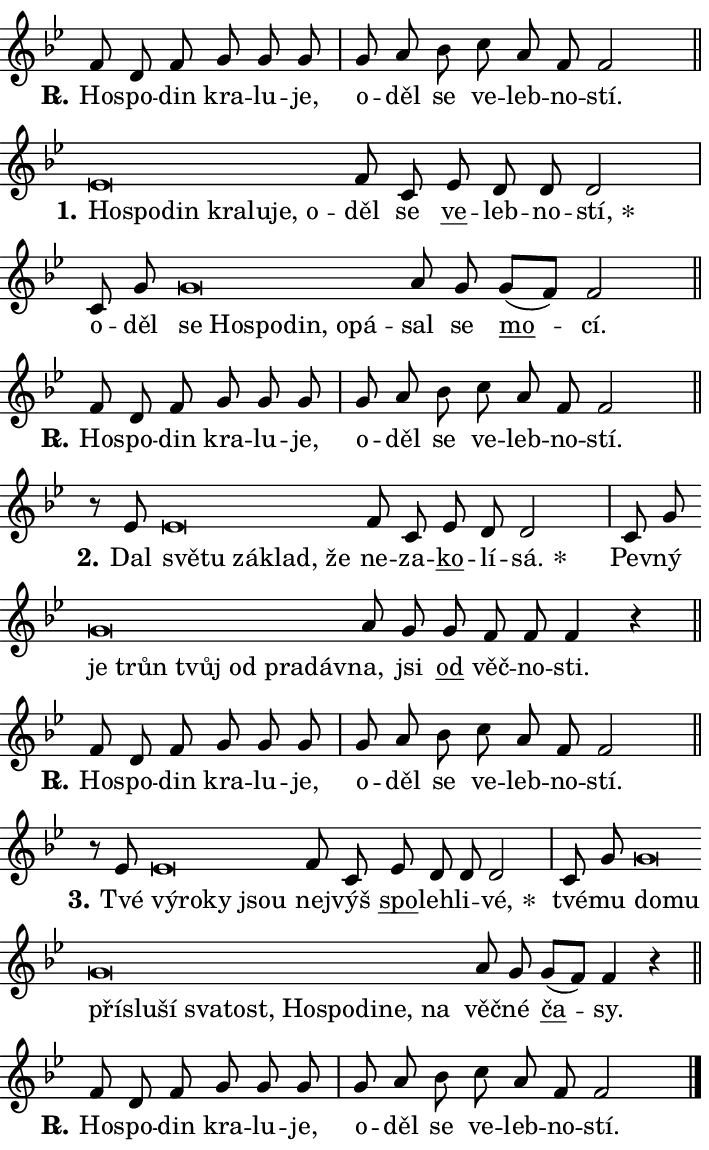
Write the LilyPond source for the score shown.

\version "2.24.0"
\header { tagline = "" }
\paper {
  indent = 0\cm
  top-margin = 0\cm
  right-margin = 0.13\cm % to fit lyric hyphens
  bottom-margin = 0\cm
  left-margin = 0\cm
  paper-width = 12\cm
  page-breaking = #ly:one-page-breaking
  system-system-spacing.basic-distance = #11
  score-system-spacing.basic-distance = #11
  ragged-last = ##f
}


%% Author: Thomas Morley
%% https://lists.gnu.org/archive/html/lilypond-user/2020-05/msg00002.html
#(define (line-position grob)
"Returns position of @var[grob} in current system:
   @code{'start}, if at first time-step
   @code{'end}, if at last time-step
   @code{'middle} otherwise
"
  (let* ((col (ly:item-get-column grob))
         (ln (ly:grob-object col 'left-neighbor))
         (rn (ly:grob-object col 'right-neighbor))
         (col-to-check-left (if (ly:grob? ln) ln col))
         (col-to-check-right (if (ly:grob? rn) rn col))
         (break-dir-left
           (and
             (ly:grob-property col-to-check-left 'non-musical #f)
             (ly:item-break-dir col-to-check-left)))
         (break-dir-right
           (and
             (ly:grob-property col-to-check-right 'non-musical #f)
             (ly:item-break-dir col-to-check-right))))
        (cond ((eqv? 1 break-dir-left) 'start)
              ((eqv? -1 break-dir-right) 'end)
              (else 'middle))))

#(define (tranparent-at-line-position vctor)
  (lambda (grob)
  "Relying on @code{line-position} select the relevant enry from @var{vctor}.
Used to determine transparency,"
    (case (line-position grob)
      ((end) (not (vector-ref vctor 0)))
      ((middle) (not (vector-ref vctor 1)))
      ((start) (not (vector-ref vctor 2))))))

noteHeadBreakVisibility =
#(define-music-function (break-visibility)(vector?)
"Makes @code{NoteHead}s transparent relying on @var{break-visibility}"
#{
  \override NoteHead.transparent =
    #(tranparent-at-line-position break-visibility)
#})

#(define delete-ledgers-for-transparent-note-heads
  (lambda (grob)
    "Reads whether a @code{NoteHead} is transparent.
If so this @code{NoteHead} is removed from @code{'note-heads} from
@var{grob}, which is supposed to be @code{LedgerLineSpanner}.
As a result ledgers are not printed for this @code{NoteHead}"
    (let* ((nhds-array (ly:grob-object grob 'note-heads))
           (nhds-list
             (if (ly:grob-array? nhds-array)
                 (ly:grob-array->list nhds-array)
                 '()))
           ;; Relies on the transparent-property being done before
           ;; Staff.LedgerLineSpanner.after-line-breaking is executed.
           ;; This is fragile ...
           (to-keep
             (remove
               (lambda (nhd)
                 (ly:grob-property nhd 'transparent #f))
               nhds-list)))
      ;; TODO find a better method to iterate over grob-arrays, similiar
      ;; to filter/remove etc for lists
      ;; For now rebuilt from scratch
      (set! (ly:grob-object grob 'note-heads)  '())
      (for-each
        (lambda (nhd)
          (ly:pointer-group-interface::add-grob grob 'note-heads nhd))
        to-keep))))

squashNotes = {
  \override NoteHead.X-extent = #'(-0.2 . 0.2)
  \override NoteHead.Y-extent = #'(-0.75 . 0)
  \override NoteHead.stencil =
    #(lambda (grob)
       (let ((pos (ly:grob-property grob 'staff-position)))
         (begin
           (if (< pos -7) (display "ERROR: Lower brevis then expected\n") (display ""))
           (if (<= pos -6) ly:text-interface::print ly:note-head::print))))
}
unSquashNotes = {
  \revert NoteHead.X-extent
  \revert NoteHead.Y-extent
  \revert NoteHead.stencil
}

hideNotes = \noteHeadBreakVisibility #begin-of-line-visible
unHideNotes = \noteHeadBreakVisibility #all-visible

% work-around for resetting accidentals
% https://lilypond.org/doc/v2.23/Documentation/notation/displaying-rhythms#unmetered-music
cadenzaMeasure = {
  \cadenzaOff
  \partial 1024 s1024
  \cadenzaOn
}

#(define-markup-command (accent layout props text) (markup?)
  "Underline accented syllable"
  (interpret-markup layout props
    #{\markup \override #'(offset . 4.3) \underline { #text }#}))

responsum = \markup \concat {
  "R" \hspace #-1.05 \path #0.1 #'((moveto 0 0.07) (lineto 0.9 0.8)) \hspace #0.05 "."
}

spaceSize = #0.6828661417322834 % exact space size for TeX Gyre Schola

\layout {
  \context {
    \Staff
    \remove "Time_signature_engraver"
    \override LedgerLineSpanner.after-line-breaking = #delete-ledgers-for-transparent-note-heads
  }
  \context {
    \Lyrics {
      \override LyricSpace.minimum-distance = \spaceSize
      \override LyricText.font-name = #"TeX Gyre Schola"
      \override LyricText.font-size = 1
      \override StanzaNumber.font-name = #"TeX Gyre Schola Bold"
      \override StanzaNumber.font-size = 1
    }
  }
  \context {
    \Score 
    \override NoteHead.text =
      #(lambda (grob) 
        (let ((pos (ly:grob-property grob 'staff-position)))
          #{\markup {
            \combine
              \halign #-0.55 \raise #(if (= pos -6) 0 0.5) \override #'(thickness . 2) \draw-line #'(3.2 . 0)
              \musicglyph "noteheads.sM1"
          }#}))
  }
}

% magnetic-lyrics.ily
%
%   written by
%     Jean Abou Samra <jean@abou-samra.fr>
%     Werner Lemberg <wl@gnu.org>
%
%   adapted by
%     Jiri Hon <jiri.hon@gmail.com>
%
% Version 2022-Apr-15

% https://www.mail-archive.com/lilypond-user@gnu.org/msg149350.html

#(define (Left_hyphen_pointer_engraver context)
   "Collect syllable-hyphen-syllable occurrences in lyrics and store
them in properties.  This engraver only looks to the left.  For
example, if the lyrics input is @code{foo -- bar}, it does the
following.

@itemize @bullet
@item
Set the @code{text} property of the @code{LyricHyphen} grob between
@q{foo} and @q{bar} to @code{foo}.

@item
Set the @code{left-hyphen} property of the @code{LyricText} grob with
text @q{foo} to the @code{LyricHyphen} grob between @q{foo} and
@q{bar}.
@end itemize

Use this auxiliary engraver in combination with the
@code{lyric-@/text::@/apply-@/magnetic-@/offset!} hook."
   (let ((hyphen #f)
         (text #f))
     (make-engraver
      (acknowledgers
       ((lyric-syllable-interface engraver grob source-engraver)
        (set! text grob)))
      (end-acknowledgers
       ((lyric-hyphen-interface engraver grob source-engraver)
        ;(when (not (grob::has-interface grob 'lyric-space-interface))
          (set! hyphen grob)));)
      ((stop-translation-timestep engraver)
       (when (and text hyphen)
         (ly:grob-set-object! text 'left-hyphen hyphen))
       (set! text #f)
       (set! hyphen #f)))))

#(define (lyric-text::apply-magnetic-offset! grob)
   "If the space between two syllables is less than the value in
property @code{LyricText@/.details@/.squash-threshold}, move the right
syllable to the left so that it gets concatenated with the left
syllable.

Use this function as a hook for
@code{LyricText@/.after-@/line-@/breaking} if the
@code{Left_@/hyphen_@/pointer_@/engraver} is active."
   (let ((hyphen (ly:grob-object grob 'left-hyphen #f)))
     (when hyphen
       (let ((left-text (ly:spanner-bound hyphen LEFT)))
         (when (grob::has-interface left-text 'lyric-syllable-interface)
           (let* ((common (ly:grob-common-refpoint grob left-text X))
                  (this-x-ext (ly:grob-extent grob common X))
                  (left-x-ext
                   (begin
                     ;; Trigger magnetism for left-text.
                     (ly:grob-property left-text 'after-line-breaking)
                     (ly:grob-extent left-text common X)))
                  ;; `delta` is the gap width between two syllables.
                  (delta (- (interval-start this-x-ext)
                            (interval-end left-x-ext)))
                  (details (ly:grob-property grob 'details))
                  (threshold (assoc-get 'squash-threshold details 0.2)))
             (when (< delta threshold)
               (let* (;; We have to manipulate the input text so that
                      ;; ligatures crossing syllable boundaries are not
                      ;; disabled.  For languages based on the Latin
                      ;; script this is essentially a beautification.
                      ;; However, for non-Western scripts it can be a
                      ;; necessity.
                      (lt (ly:grob-property left-text 'text))
                      (rt (ly:grob-property grob 'text))
                      (is-space (grob::has-interface hyphen 'lyric-space-interface))
                      (space (if is-space " " ""))
                      (extra-delta (if is-space spaceSize 0))
                      ;; Append new syllable.
                      (ltrt-space (if (and (string? lt) (string? rt))
                                (string-append lt space rt)
                                (make-concat-markup (list lt space rt))))
                      ;; Right-align `ltrt` to the right side.
                      (ltrt-space-markup (grob-interpret-markup
                               grob
                               (make-translate-markup
                                (cons (interval-length this-x-ext) 0)
                                (make-right-align-markup ltrt-space)))))
                 (begin
                   ;; Don't print `left-text`.
                   (ly:grob-set-property! left-text 'stencil #f)
                   ;; Set text and stencil (which holds all collected
                   ;; syllables so far) and shift it to the left.
                   (ly:grob-set-property! grob 'text ltrt-space)
                   (ly:grob-set-property! grob 'stencil ltrt-space-markup)
                   (ly:grob-translate-axis! grob (- (- delta extra-delta)) X))))))))))


#(define (lyric-hyphen::displace-bounds-first grob)
   ;; Make very sure this callback isn't triggered too early.
   (let ((left (ly:spanner-bound grob LEFT))
         (right (ly:spanner-bound grob RIGHT)))
     (ly:grob-property left 'after-line-breaking)
     (ly:grob-property right 'after-line-breaking)
     (ly:lyric-hyphen::print grob)))

squashThreshold = #0.4

\layout {
  \context {
    \Lyrics
    \consists #Left_hyphen_pointer_engraver
    \override LyricText.after-line-breaking =
      #lyric-text::apply-magnetic-offset!
    \override LyricHyphen.stencil = #lyric-hyphen::displace-bounds-first
    \override LyricText.details.squash-threshold = \squashThreshold
    \override LyricHyphen.minimum-distance = 0
    \override LyricHyphen.minimum-length = \squashThreshold
  }
}

squashText = \override LyricText.details.squash-threshold = 9999
unSquashText = \override LyricText.details.squash-threshold = \squashThreshold

leftText = \override LyricText.self-alignment-X = #LEFT
unLeftText = \revert LyricText.self-alignment-X

starOffset = #(lambda (grob) 
                (let ((x_offset (ly:self-alignment-interface::aligned-on-x-parent grob)))
                  (if (= x_offset 0) 0 (+ x_offset 1.2))))

star = #(define-music-function (syllable)(string?)
"Append star separator at the end of a syllable"
#{
  \once \override LyricText.X-offset = #starOffset
  \lyricmode { \markup {
    #syllable
    \override #'((font-name . "TeX Gyre Schola Bold")) \hspace #0.2 \lower #0.65 \larger "*"
  } }
#})

starAccent = #(define-music-function (syllable)(string?)
"Append star separator at the end of a syllable and make accent"
#{
  \once \override LyricText.X-offset = #starOffset
  \lyricmode { \markup {
    \accent #syllable
    \override #'((font-name . "TeX Gyre Schola Bold")) \hspace #0.2 \lower #0.65 \larger "*"
  } }
#})

breath = #(define-music-function (syllable)(string?)
"Append breathing indicator at the end of a syllable"
#{
  \lyricmode { \markup { #syllable "+" } }
#})

optionalBreath = #(define-music-function (syllable)(string?)
"Append optional breathing indicator at the end of a syllable"
#{
  \lyricmode { \markup { #syllable "(+)" } }
#})


\score {
    <<
        \new Voice = "melody" { \cadenzaOn \key bes \major \relative { f'8 d f g g g \cadenzaMeasure \bar "|" g a bes \bar "" c a f f2 \cadenzaMeasure \bar "||" \break } }
        \new Lyrics \lyricsto "melody" { \lyricmode { \set stanza = \responsum
Ho -- spo -- din kra -- lu -- je, o -- děl se ve -- leb -- no -- stí. } }
    >>
    \layout {}
}

\score {
    <<
        \new Voice = "melody" { \cadenzaOn \key bes \major \relative { \squashNotes es'\breve*1/16 \hideNotes \breve*1/16 \bar "" \breve*1/16 \bar "" \breve*1/16 \bar "" \breve*1/16 \bar "" \breve*1/16 \breve*1/16 \bar "" \unHideNotes \unSquashNotes f8 c \bar "" es d d d2 \cadenzaMeasure \bar "|" c8 g' \bar "" \squashNotes g\breve*1/16 \hideNotes \breve*1/16 \bar "" \breve*1/16 \bar "" \breve*1/16 \bar "" \breve*1/16 \breve*1/16 \bar "" \unHideNotes \unSquashNotes a8 g \bar "" g[( f)] f2 \cadenzaMeasure \bar "||" \break } }
        \new Lyrics \lyricsto "melody" { \lyricmode { \set stanza = "1."
\leftText Ho -- \squashText spo -- din kra -- lu -- je, o -- \unLeftText \unSquashText děl se \markup \accent ve -- leb -- no -- \star stí, o -- děl \leftText se \squashText Ho -- spo -- din, o -- pá -- \unLeftText \unSquashText sal se \markup \accent mo -- cí. } }
    >>
    \layout {}
}

\score {
    <<
        \new Voice = "melody" { \cadenzaOn \key bes \major \relative { f'8 d f g g g \cadenzaMeasure \bar "|" g a bes \bar "" c a f f2 \cadenzaMeasure \bar "||" \break } }
        \new Lyrics \lyricsto "melody" { \lyricmode { \set stanza = \responsum
Ho -- spo -- din kra -- lu -- je, o -- děl se ve -- leb -- no -- stí. } }
    >>
    \layout {}
}

\score {
    <<
        \new Voice = "melody" { \cadenzaOn \key bes \major \relative { r8 es'8 \squashNotes es\breve*1/16 \hideNotes \breve*1/16 \bar "" \breve*1/16 \bar "" \breve*1/16 \breve*1/16 \bar "" \unHideNotes \unSquashNotes f8 c \bar "" es d d2 \cadenzaMeasure \bar "|" c8 g' \bar "" \squashNotes g\breve*1/16 \hideNotes \breve*1/16 \bar "" \breve*1/16 \bar "" \breve*1/16 \bar "" \breve*1/16 \breve*1/16 \bar "" \unHideNotes \unSquashNotes a8 g \bar "" g f f f4 r \cadenzaMeasure \bar "||" \break } }
        \new Lyrics \lyricsto "melody" { \lyricmode { \set stanza = "2."
Dal \leftText svě -- \squashText tu zá -- klad, že \unLeftText \unSquashText ne -- za -- \markup \accent ko -- lí -- \star sá. Pev -- ný \leftText je \squashText trůn tvůj od pra -- dáv -- \unLeftText \unSquashText na, jsi \markup \accent od věč -- no -- sti. } }
    >>
    \layout {}
}

\score {
    <<
        \new Voice = "melody" { \cadenzaOn \key bes \major \relative { f'8 d f g g g \cadenzaMeasure \bar "|" g a bes \bar "" c a f f2 \cadenzaMeasure \bar "||" \break } }
        \new Lyrics \lyricsto "melody" { \lyricmode { \set stanza = \responsum
Ho -- spo -- din kra -- lu -- je, o -- děl se ve -- leb -- no -- stí. } }
    >>
    \layout {}
}

\score {
    <<
        \new Voice = "melody" { \cadenzaOn \key bes \major \relative { r8 es'8 \squashNotes es\breve*1/16 \hideNotes \breve*1/16 \bar "" \breve*1/16 \breve*1/16 \bar "" \unHideNotes \unSquashNotes f8 c \bar "" es d d d2 \cadenzaMeasure \bar "|" c8 g' \bar "" \squashNotes g\breve*1/16 \hideNotes \breve*1/16 \bar "" \breve*1/16 \bar "" \breve*1/16 \bar "" \breve*1/16 \bar "" \breve*1/16 \bar "" \breve*1/16 \bar "" \breve*1/16 \bar "" \breve*1/16 \bar "" \breve*1/16 \bar "" \breve*1/16 \breve*1/16 \bar "" \unHideNotes \unSquashNotes a8 g \bar "" g[( f)] f4 r \cadenzaMeasure \bar "||" \break } }
        \new Lyrics \lyricsto "melody" { \lyricmode { \set stanza = "3."
Tvé \leftText vý -- \squashText ro -- ky jsou \unLeftText \unSquashText nej -- výš \markup \accent spo -- leh -- li -- \star vé, tvé -- mu \leftText do -- \squashText mu pří -- slu -- ší sva -- tost, Ho -- spo -- di -- ne, na \unLeftText \unSquashText věč -- né \markup \accent ča -- sy. } }
    >>
    \layout {}
}

\score {
    <<
        \new Voice = "melody" { \cadenzaOn \key bes \major \relative { f'8 d f g g g \cadenzaMeasure \bar "|" g a bes \bar "" c a f f2 \cadenzaMeasure \bar "||" \break } \bar "|." }
        \new Lyrics \lyricsto "melody" { \lyricmode { \set stanza = \responsum
Ho -- spo -- din kra -- lu -- je, o -- děl se ve -- leb -- no -- stí. } }
    >>
    \layout {}
}
